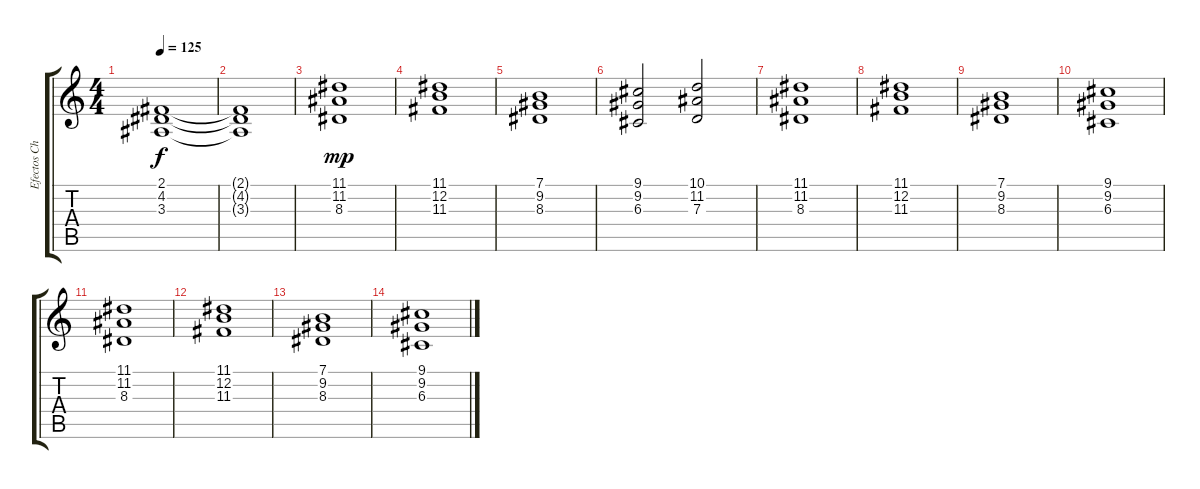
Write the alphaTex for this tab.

\track ("Efectos Chulos" "Efectos Ch") {instrument synthstrings1}
\staff {score tabs}
\tuning (E4 B3 G3 D3 A2 E2) {hide}
\ts (4 4)
\tempo 125
\clef g2
\ks c
(2.1 4.2 3.3).1{dy f} |
(2.1{t} 4.2{t} 3.3{t}).1 |
(11.1 11.2 8.3).1{dy mp} |
(11.1 12.2 11.3).1 |
(7.1 9.2 8.3).1 |
(9.1 9.2 6.3).2 (10.1 11.2 7.3).2 |
(11.1 11.2 8.3).1 |
(11.1 12.2 11.3).1 |
(7.1 9.2 8.3).1 |
(9.1 9.2 6.3).1 |
(11.1 11.2 8.3).1 |
(11.1 12.2 11.3).1 |
(7.1 9.2 8.3).1 |
(9.1 9.2 6.3).1
